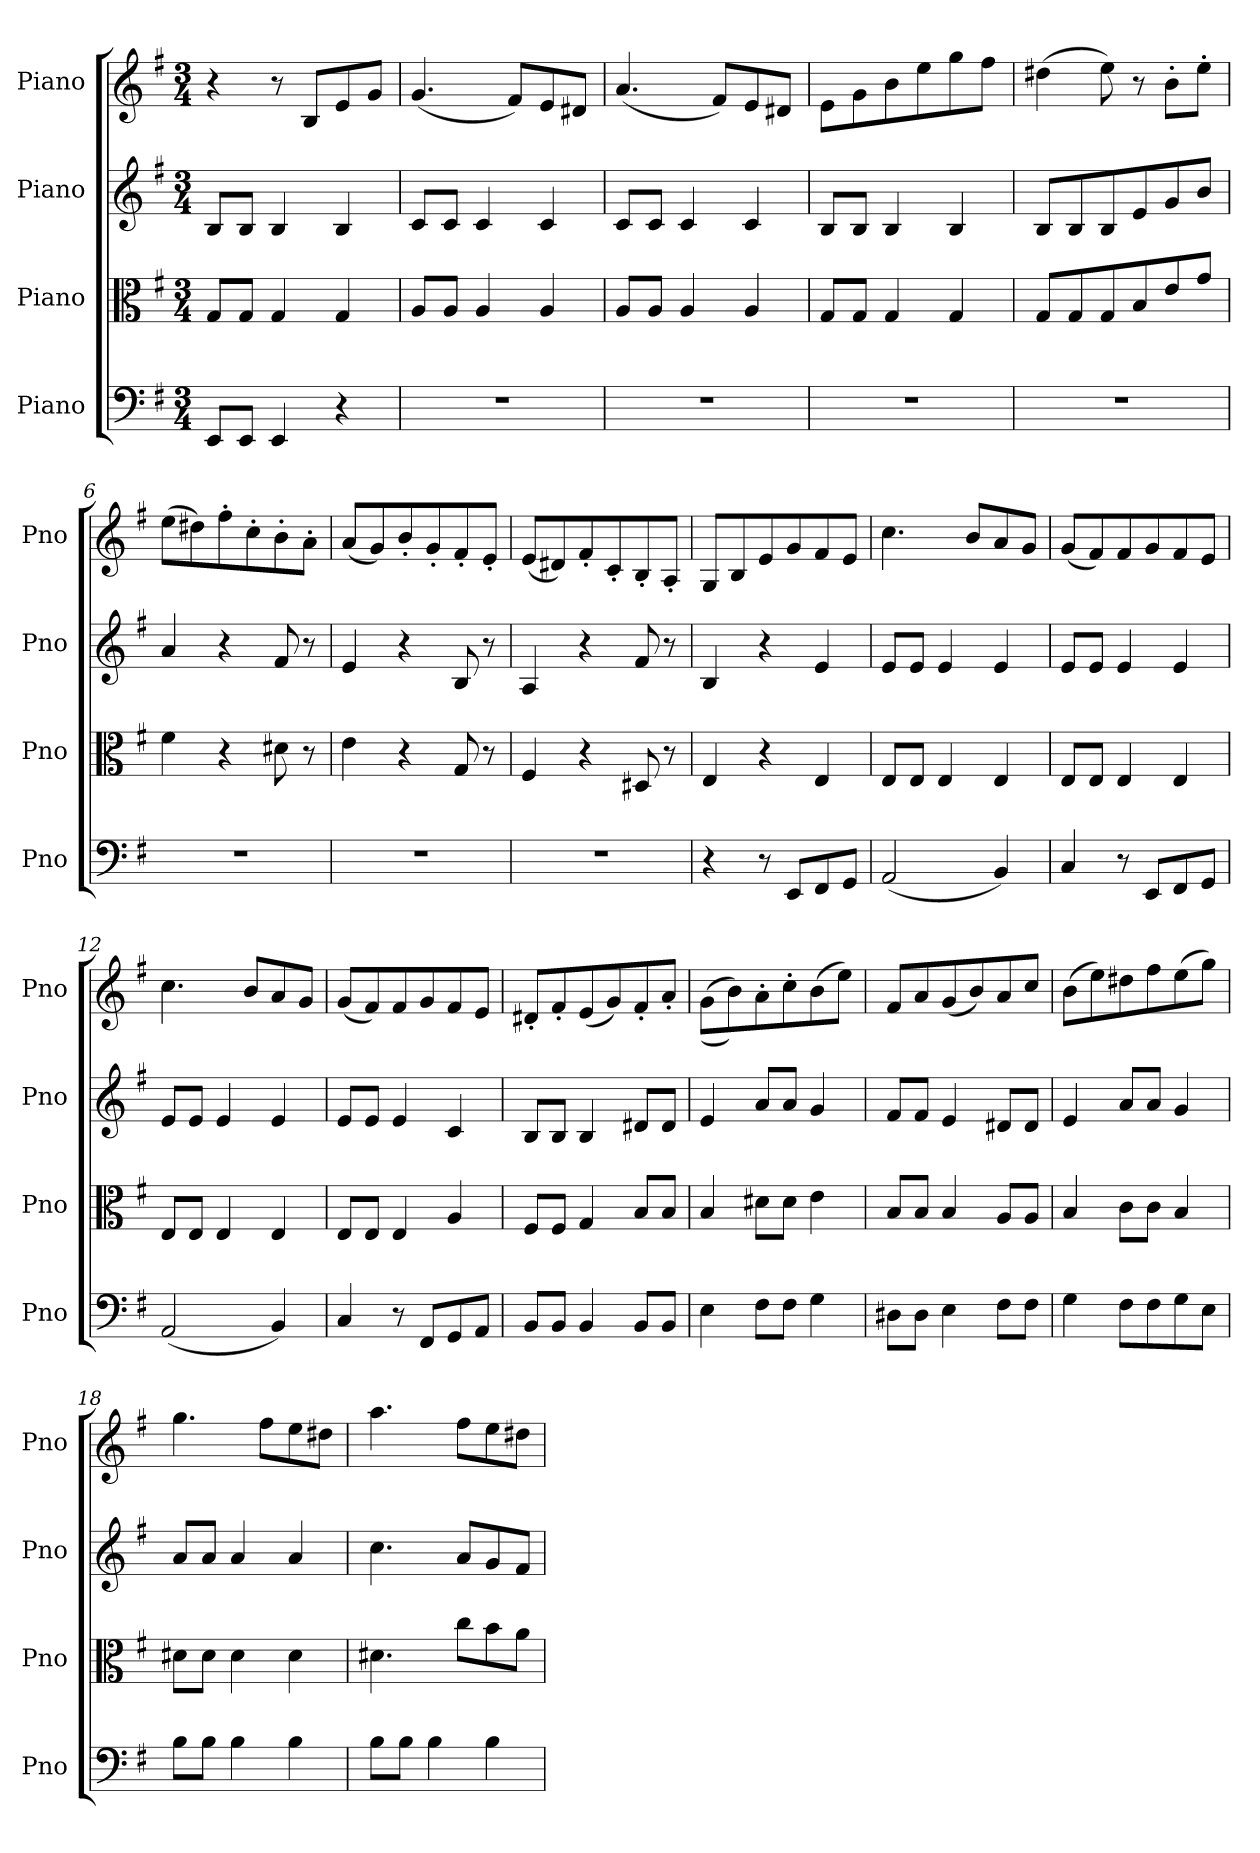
**kern	**kern	**kern	**kern
*part4	*part3	*part2	*part1
*staff4	*staff3	*staff2	*staff1
*I"Piano	*I"Piano	*I"Piano	*I"Piano
*I'Pno	*I'Pno	*I'Pno	*I'Pno
*clefF4	*clefC3	*clefG2	*clefG2
*k[f#]	*k[f#]	*k[f#]	*k[f#]
*M3/4	*M3/4	*M3/4	*M3/4
=1	=1	=1	=1
8EE/L	8G/L	8B/L	4r
8EE/J	8G/J	8B/J	.
4EE/	4G/	4B/	8r
.	.	.	8B/L
4r	4G/	4B/	8e/
.	.	.	8g/J
=2	=2	=2	=2
2.r	8A/L	8c/L	(4.g/
.	8A/J	8c/J	.
.	4A/	4c/	.
.	.	.	8f#/L)
.	4A/	4c/	8e/
.	.	.	8d#X/J
=3	=3	=3	=3
2.r	8A/L	8c/L	(4.a/
.	8A/J	8c/J	.
.	4A/	4c/	.
.	.	.	8f#/L)
.	4A/	4c/	8e/
.	.	.	8d#X/J
=4	=4	=4	=4
2.r	8G/L	8B/L	8e\L
.	8G/J	8B/J	8g\
.	4G/	4B/	8b\
.	.	.	8ee\
.	4G/	4B/	8gg\
.	.	.	8ff#\J
=5	=5	=5	=5
2.r	8G/L	8B/L	(4dd#X\
.	8G/	8B/	.
.	8G/	8B/	8ee\)
.	8B/	8e/	8r
.	8e/	8g/	8b'\L
.	8g/J	8b/J	8ee'\J
=6	=6	=6	=6
2.r	4f#\	4a/	(8ee\L
.	.	.	8dd#X\)
.	4r	4r	8ff#'\
.	.	.	8cc'\
.	8d#X\	8f#/	8b'\
.	8r	8r	8a'\J
=7	=7	=7	=7
2.r	4e\	4e/	(8a/L
.	.	.	8g/)
.	4r	4r	8b'/
.	.	.	8g'/
.	8G/	8B/	8f#'/
.	8r	8r	8e'/J
=8	=8	=8	=8
2.r	4F#/	4A/	(8e/L
.	.	.	8d#X/)
.	4r	4r	8f#'/
.	.	.	8c'/
.	8D#X/	8f#/	8B'/
.	8r	8r	8A'/J
=9	=9	=9	=9
4r	4E/	4B/	8G/L
.	.	.	8B/
8r	4r	4r	8e/
8EE/L	.	.	8g/
8FF#/	4E/	4e/	8f#/
8GG/J	.	.	8e/J
=10	=10	=10	=10
(2AA/	8E/L	8e/L	4.cc\
.	8E/J	8e/J	.
.	4E/	4e/	.
.	.	.	8b/L
4BB/)	4E/	4e/	8a/
.	.	.	8g/J
=11	=11	=11	=11
4C/	8E/L	8e/L	(8g/L
.	8E/J	8e/J	8f#/)
8r	4E/	4e/	8f#/
8EE/L	.	.	8g/
8FF#/	4E/	4e/	8f#/
8GG/J	.	.	8e/J
=12	=12	=12	=12
(2AA/	8E/L	8e/L	4.cc\
.	8E/J	8e/J	.
.	4E/	4e/	.
.	.	.	8b/L
4BB/)	4E/	4e/	8a/
.	.	.	8g/J
=13	=13	=13	=13
4C/	8E/L	8e/L	(8g/L
.	8E/J	8e/J	8f#/)
8r	4E/	4e/	8f#/
8FF#/L	.	.	8g/
8GG/	4A/	4c/	8f#/
8AA/J	.	.	8e/J
=14	=14	=14	=14
8BB/L	8F#/L	8B/L	8d#X'/L
8BB/J	8F#/J	8B/J	8f#'/
4BB/	4G/	4B/	(8e/
.	.	.	8g/)
8BB/L	8B/L	8d#X/L	8f#'/
8BB/J	8B/J	8d#/J	8a'/J
=15	=15	=15	=15
4E\	4B/	4e/	((8g\L
.	.	.	8b\))
8F#\L	8d#X\L	8a/L	8a'\
8F#\J	8d#\J	8a/J	8cc'\
4G\	4e\	4g/	(8b\
.	.	.	8ee\J)
=16	=16	=16	=16
8D#X\L	8B/L	8f#/L	8f#/L
8D#\J	8B/J	8f#/J	8a/
4E\	4B/	4e/	(8g/
.	.	.	8b/)
8F#\L	8A/L	8d#X/L	8a/
8F#\J	8A/J	8d#/J	8cc/J
=17	=17	=17	=17
4G\	4B/	4e/	(8b\L
.	.	.	8ee\)
8F#\L	8c\L	8a/L	8dd#X\
8F#\	8c\J	8a/J	8ff#\
8G\	4B/	4g/	(8ee\
8E\J	.	.	8gg\J)
=18	=18	=18	=18
8B\L	8d#X\L	8a/L	4.gg\
8B\J	8d#\J	8a/J	.
4B\	4d#\	4a/	.
.	.	.	8ff#\L
4B\	4d#\	4a/	8ee\
.	.	.	8dd#X\J
=19	=19	=19	=19
8B\L	4.d#X\	4.cc\	4.aa\
8B\J	.	.	.
4B\	.	.	.
.	8cc\L	8a/L	8ff#\L
4B\	8b\	8g/	8ee\
.	8a\J	8f#/J	8dd#X\J
=	=	=	=
*-	*-	*-	*-
